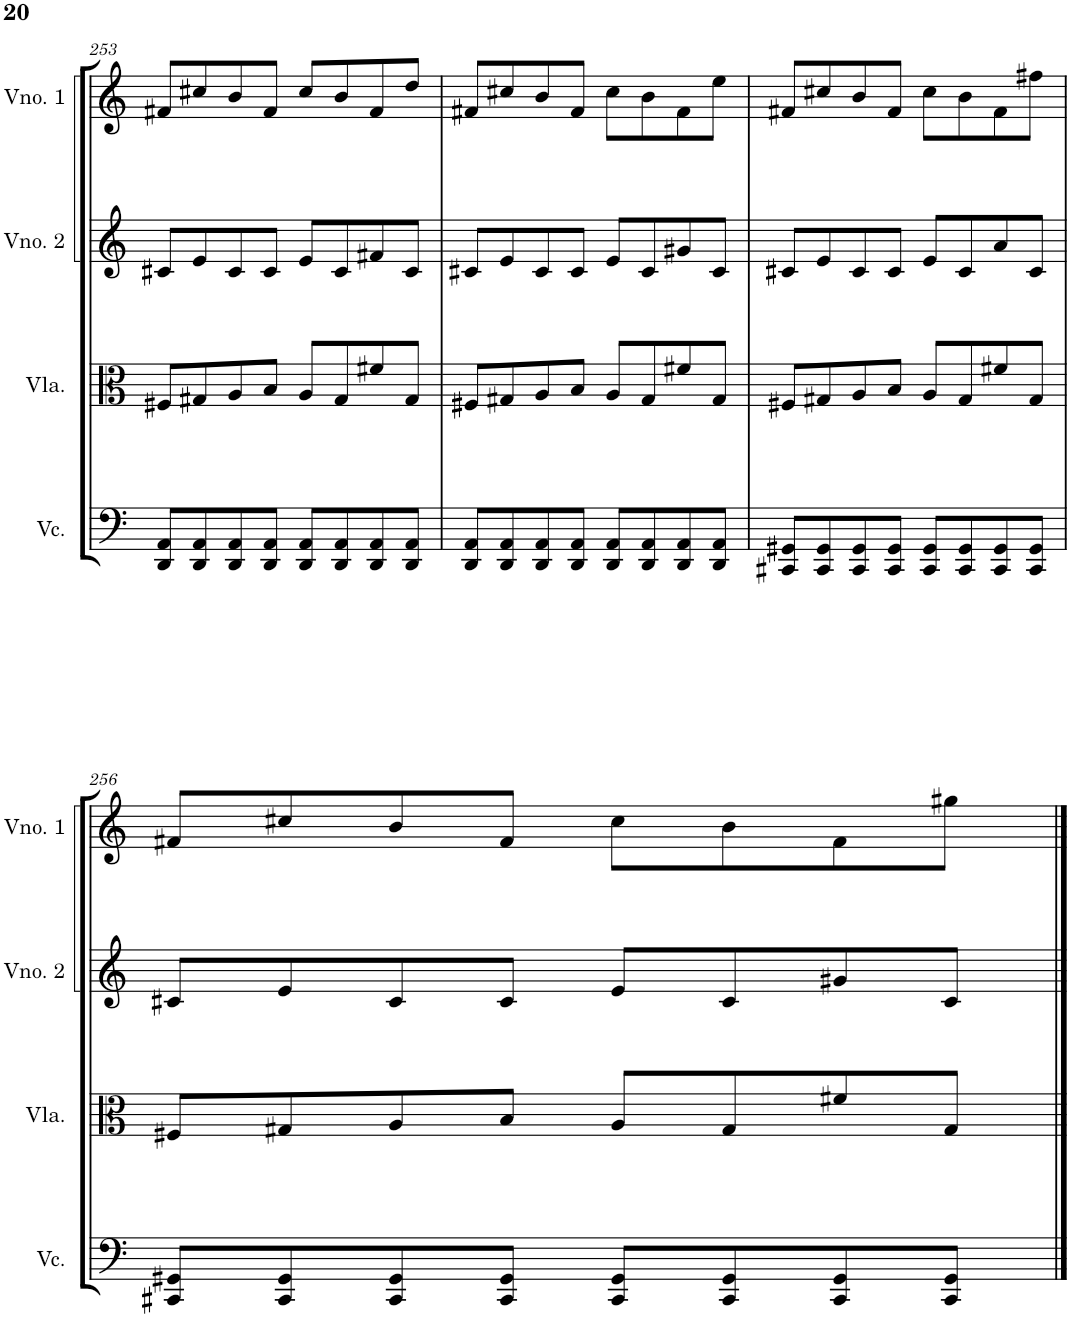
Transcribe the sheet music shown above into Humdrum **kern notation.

**kern	**kern	**kern	**kern
*part4	*part3	*part2	*part1
*staff4	*staff3	*staff2	*staff1
*I"Violoncelo	*I"Viola	*I"Violino 2	*I"Violino 1
*I'Vc.	*I'Vla.	*I'Vno. 2	*I'Vno. 1
!!LO:PB:g=z
*clefF4	*clefC3	*clefG2	*clefG2
*k[]	*k[]	*k[]	*k[]
*M2/2	*M2/2	*M2/2	*M2/2
*met(c|)	*met(c|)	*met(c|)	*met(c|)
=253	=253	=253	=253
8DD/ 8AA/L	8F#X/L	8c#X/L	8f#X/L
8DD/ 8AA/	8G#X/	8e/	8cc#X/
8DD/ 8AA/	8A/	8c#/	8b/
8DD/ 8AA/J	8B/J	8c#/J	8f#/J
8DD/ 8AA/L	8A/L	8e/L	8cc#/L
8DD/ 8AA/	8G#/	8c#/	8b/
8DD/ 8AA/	8f#X/	8f#X/	8f#/
8DD/ 8AA/J	8G#/J	8c#/J	8dd/J
=254	=254	=254	=254
8DD/ 8AA/L	8F#X/L	8c#X/L	8f#X/L
8DD/ 8AA/	8G#X/	8e/	8cc#X/
8DD/ 8AA/	8A/	8c#/	8b/
8DD/ 8AA/J	8B/J	8c#/J	8f#/J
8DD/ 8AA/L	8A/L	8e/L	8cc#\L
8DD/ 8AA/	8G#/	8c#/	8b\
8DD/ 8AA/	8f#X/	8g#X/	8f#\
8DD/ 8AA/J	8G#/J	8c#/J	8ee\J
=255	=255	=255	=255
8CC#X/ 8GG#X/L	8F#X/L	8c#X/L	8f#X/L
8CC#/ 8GG#/	8G#X/	8e/	8cc#X/
8CC#/ 8GG#/	8A/	8c#/	8b/
8CC#/ 8GG#/J	8B/J	8c#/J	8f#/J
8CC#/ 8GG#/L	8A/L	8e/L	8cc#\L
8CC#/ 8GG#/	8G#/	8c#/	8b\
8CC#/ 8GG#/	8f#X/	8a/	8f#\
8CC#/ 8GG#/J	8G#/J	8c#/J	8ff#X\J
!!LO:LB:g=z
=256	=256	=256	=256
8CC#X/ 8GG#X/L	8F#X/L	8c#X/L	8f#X/L
8CC#/ 8GG#/	8G#X/	8e/	8cc#X/
8CC#/ 8GG#/	8A/	8c#/	8b/
8CC#/ 8GG#/J	8B/J	8c#/J	8f#/J
8CC#/ 8GG#/L	8A/L	8e/L	8cc#\L
8CC#/ 8GG#/	8G#/	8c#/	8b\
8CC#/ 8GG#/	8f#X/	8g#X/	8f#\
8CC#/ 8GG#/J	8G#/J	8c#/J	8gg#X\J
==	==	==	==
*-	*-	*-	*-
